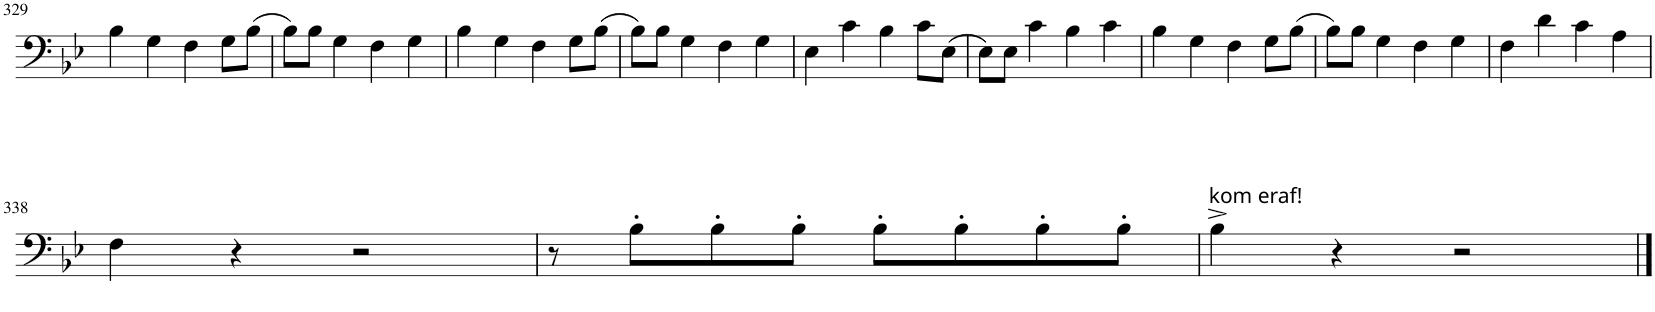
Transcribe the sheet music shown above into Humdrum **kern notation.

**kern
*part1
*staff1
*I"Trombone
*I'Tbn.
!!LO:PB:g=z
*clefF4
*k[b-e-]
*M4/4
=329
4B-\
4G\
4F\
8G\L
(8B-\J
=330
8B-\L)
8B-\J
4G\
4F\
4G\
=331
4B-\
4G\
4F\
8G\L
(8B-\J
=332
8B-\L)
8B-\J
4G\
4F\
4G\
=333
4E-\
4c\
4B-\
8c\L
(8E-\J
=334
8E-\L)
8E-\J
4c\
4B-\
4c\
=335
4B-\
4G\
4F\
8G\L
(8B-\J
=336
8B-\L)
8B-\J
4G\
4F\
4G\
=337
4F\
4d\
4c\
4A\
!!LO:LB:g=z
=338
4F\
4r
2r
=339
8r
8B-'\L
8B-'\
8B-'\J
8B-'\L
8B-'\
8B-'\
8B-'\J
=340
!LO:TX:a:t=kom eraf!
4B-^\
4r
2r
==
*-
